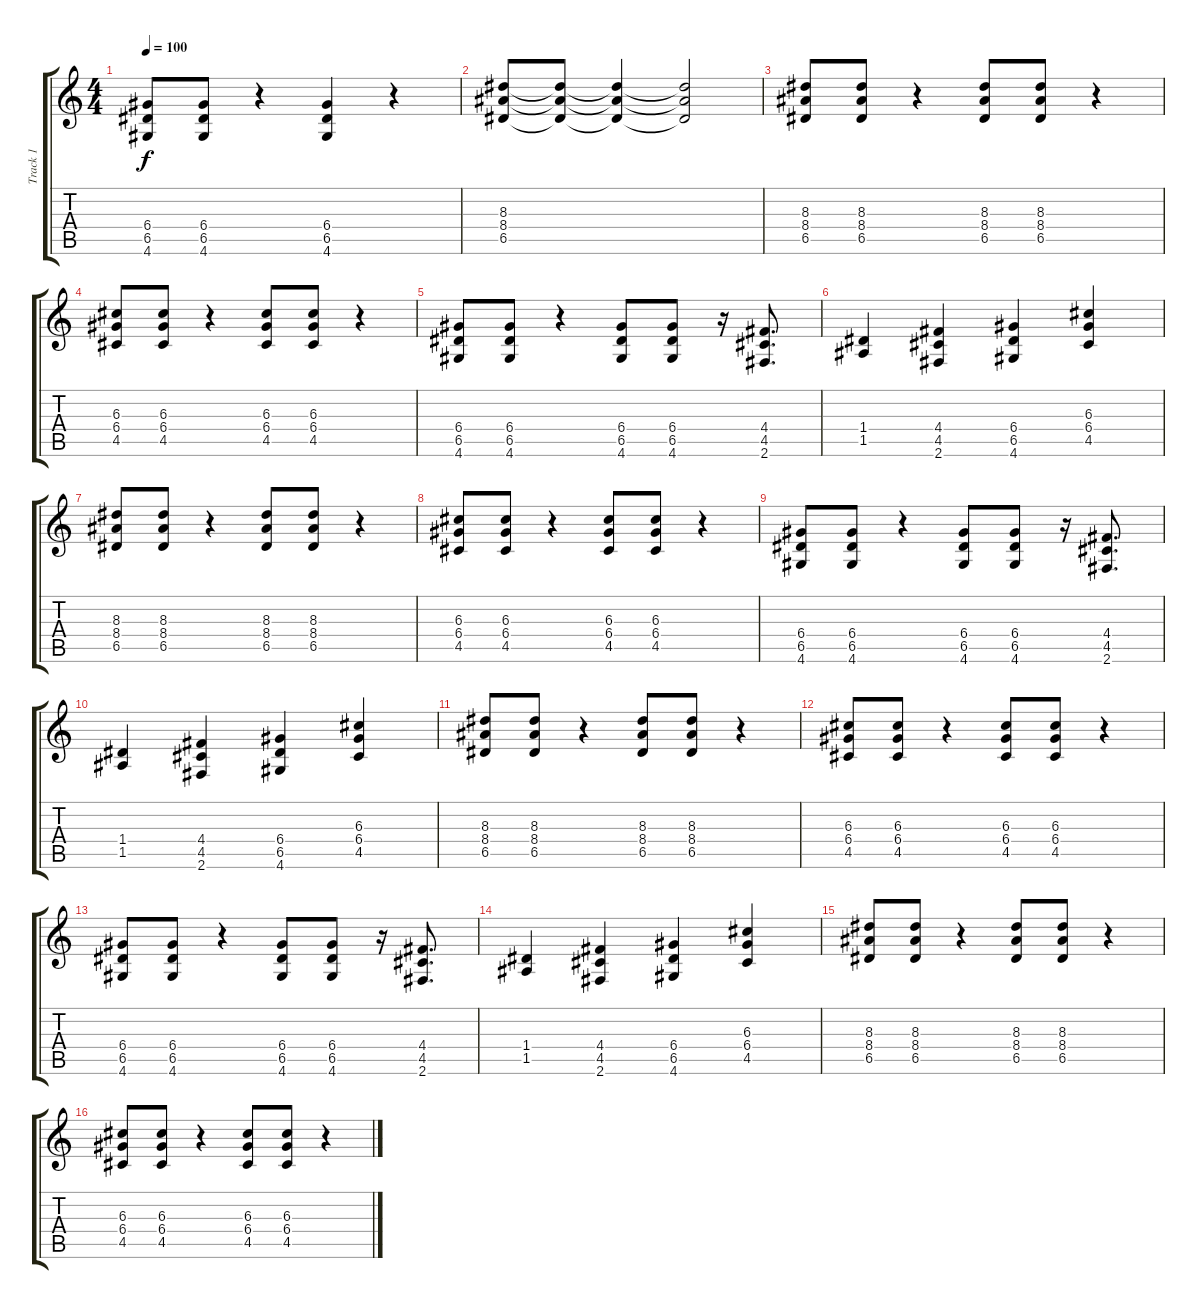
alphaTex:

\track ("Track 1" "Track 1") {instrument distortionguitar}
\staff {score tabs}
\tuning (E4 B3 G3 D3 A2 E2) {hide}
\ts (4 4)
\tempo 100
\clef g2
\ks c
(6.4 6.5 4.6).8{dy f} (6.4 6.5 4.6).8 r.4 (6.4 6.5 4.6).4 r.4 |
(8.3 8.4 6.5).8 (8.3{t} 8.4{t} 6.5{t}).8 (8.3{t} 8.4{t} 6.5{t}).4 (8.3{t} 8.4{t} 6.5{t}).2 |
(8.3 8.4 6.5).8 (8.3 8.4 6.5).8 r.4 (8.3 8.4 6.5).8 (8.3 8.4 6.5).8 r.4 |
(6.3 6.4 4.5).8 (6.3 6.4 4.5).8 r.4 (6.3 6.4 4.5).8 (6.3 6.4 4.5).8 r.4 |
(6.4 6.5 4.6).8 (6.4 6.5 4.6).8 r.4 (6.4 6.5 4.6).8 (6.4 6.5 4.6).8 r.16 (4.4 4.5 2.6).8{d} |
(1.4 1.5).4 (4.4 4.5 2.6).4 (6.4 6.5 4.6).4 (6.3 6.4 4.5).4 |
(8.3 8.4 6.5).8 (8.3 8.4 6.5).8 r.4 (8.3 8.4 6.5).8 (8.3 8.4 6.5).8 r.4 |
(6.3 6.4 4.5).8 (6.3 6.4 4.5).8 r.4 (6.3 6.4 4.5).8 (6.3 6.4 4.5).8 r.4 |
(6.4 6.5 4.6).8 (6.4 6.5 4.6).8 r.4 (6.4 6.5 4.6).8 (6.4 6.5 4.6).8 r.16 (4.4 4.5 2.6).8{d} |
(1.4 1.5).4 (4.4 4.5 2.6).4 (6.4 6.5 4.6).4 (6.3 6.4 4.5).4 |
(8.3 8.4 6.5).8 (8.3 8.4 6.5).8 r.4 (8.3 8.4 6.5).8 (8.3 8.4 6.5).8 r.4 |
(6.3 6.4 4.5).8 (6.3 6.4 4.5).8 r.4 (6.3 6.4 4.5).8 (6.3 6.4 4.5).8 r.4 |
(6.4 6.5 4.6).8 (6.4 6.5 4.6).8 r.4 (6.4 6.5 4.6).8 (6.4 6.5 4.6).8 r.16 (4.4 4.5 2.6).8{d} |
(1.4 1.5).4 (4.4 4.5 2.6).4 (6.4 6.5 4.6).4 (6.3 6.4 4.5).4 |
(8.3 8.4 6.5).8 (8.3 8.4 6.5).8 r.4 (8.3 8.4 6.5).8 (8.3 8.4 6.5).8 r.4 |
(6.3 6.4 4.5).8 (6.3 6.4 4.5).8 r.4 (6.3 6.4 4.5).8 (6.3 6.4 4.5).8 r.4
